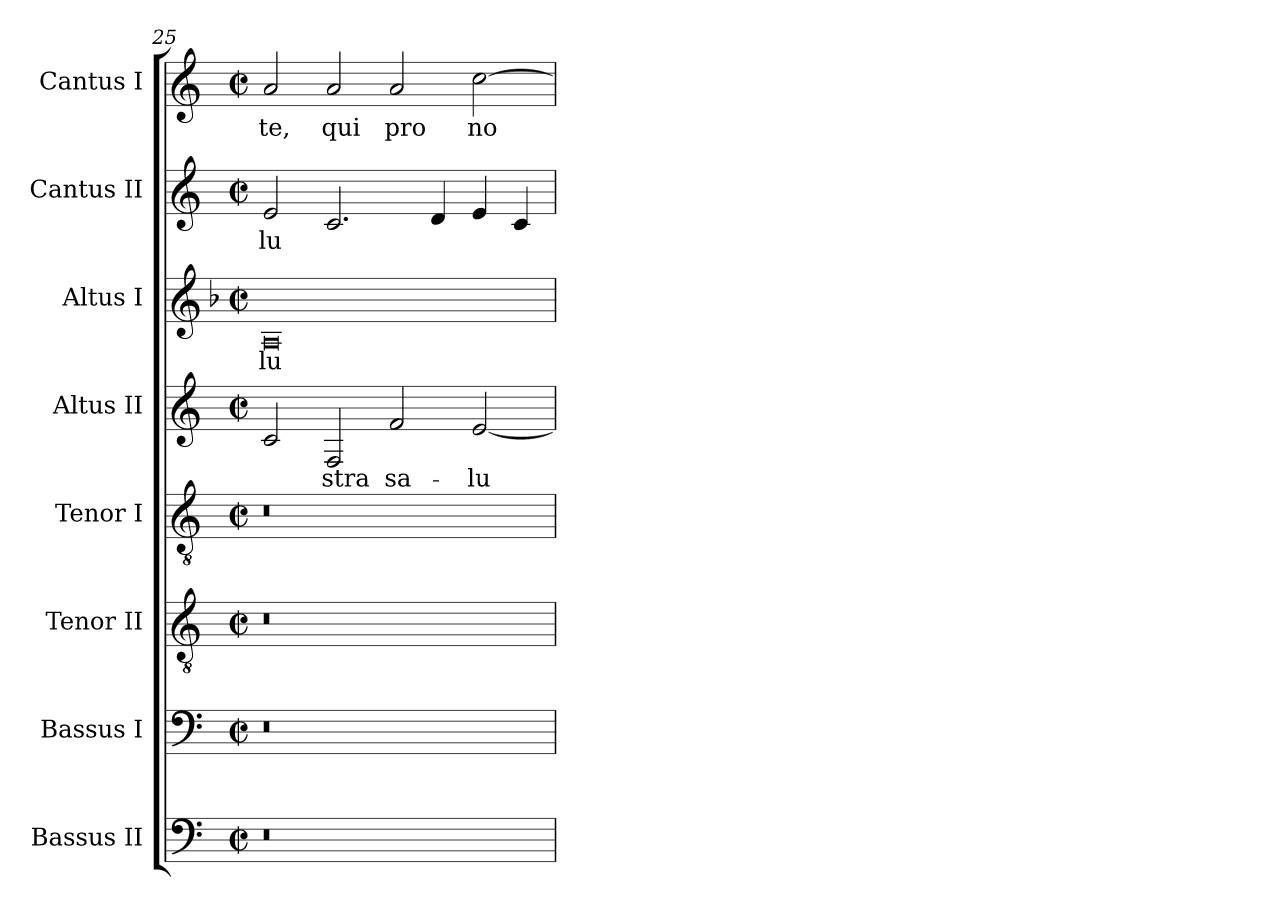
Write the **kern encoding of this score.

**kern	**kern	**kern	**kern	**kern	**text	**kern	**text	**kern	**text	**kern	**text
*part8	*part7	*part6	*part5	*part4	*part4	*part3	*part3	*part2	*part2	*part1	*part1
*staff8	*staff7	*staff6	*staff5	*staff4	*staff4	*staff3	*staff3	*staff2	*staff2	*staff1	*staff1
*I"Bassus II	*I"Bassus I	*I"Tenor II	*I"Tenor I	*I"Altus II	*	*I"Altus I	*	*I"Cantus II	*	*I"Cantus I	*
*I'B II	*I'B I	*I'T II	*I'T I	*I'A II	*	*I'A I	*	*I'C II	*	*I'C I	*
*clefF4	*clefF4	*clefGv2	*clefGv2	*clefG2	*	*clefG2	*	*clefG2	*	*clefG2	*
*	*	*	*	*	*	*k[b-]	*	*	*	*	*
*	*	*	*	*	*	*F:	*	*	*	*	*
*M2/2	*M2/2	*M2/2	*M2/2	*M2/2	*	*M2/2	*	*M2/2	*	*M2/2	*
*met(c|)	*met(c|)	*met(c|)	*met(c|)	*met(c|)	*	*met(c|)	*	*met(c|)	*	*met(c|)	*
=25	=25	=25	=25	=25	=25	=25	=25	=25	=25	=25	=25
!	!	!	!	!	!	!	!LO:LY:b:cj	!	!LO:LY:b:cj	!	!LO:LY:b:cj
0r	0r	0r	0r	2c/	.	0A	-lu-	2e/	lu	2a/	te,
!	!	!	!	!	!LO:LY:b:cj	!	!	!	!	!	!LO:LY:b:cj
.	.	.	.	2F/	-stra	.	.	2.c/	.	2a/	qui
!	!	!	!	!	!LO:LY:b:cj	!	!	!	!	!	!LO:LY:b:cj
.	.	.	.	2f/	sa-	.	.	.	.	2a/	pro
.	.	.	.	.	.	.	.	4d/	.	.	.
!	!	!	!	!	!LO:LY:b:cj	!	!	!	!	!	!LO:LY:b:cj
.	.	.	.	[>2e/	-lu-	.	.	4e/	.	[<2cc\	no
.	.	.	.	.	.	.	.	4c/	.	.	.
=	=	=	=	=	=	=	=	=	=	=	=
*-	*-	*-	*-	*-	*-	*-	*-	*-	*-	*-	*-
